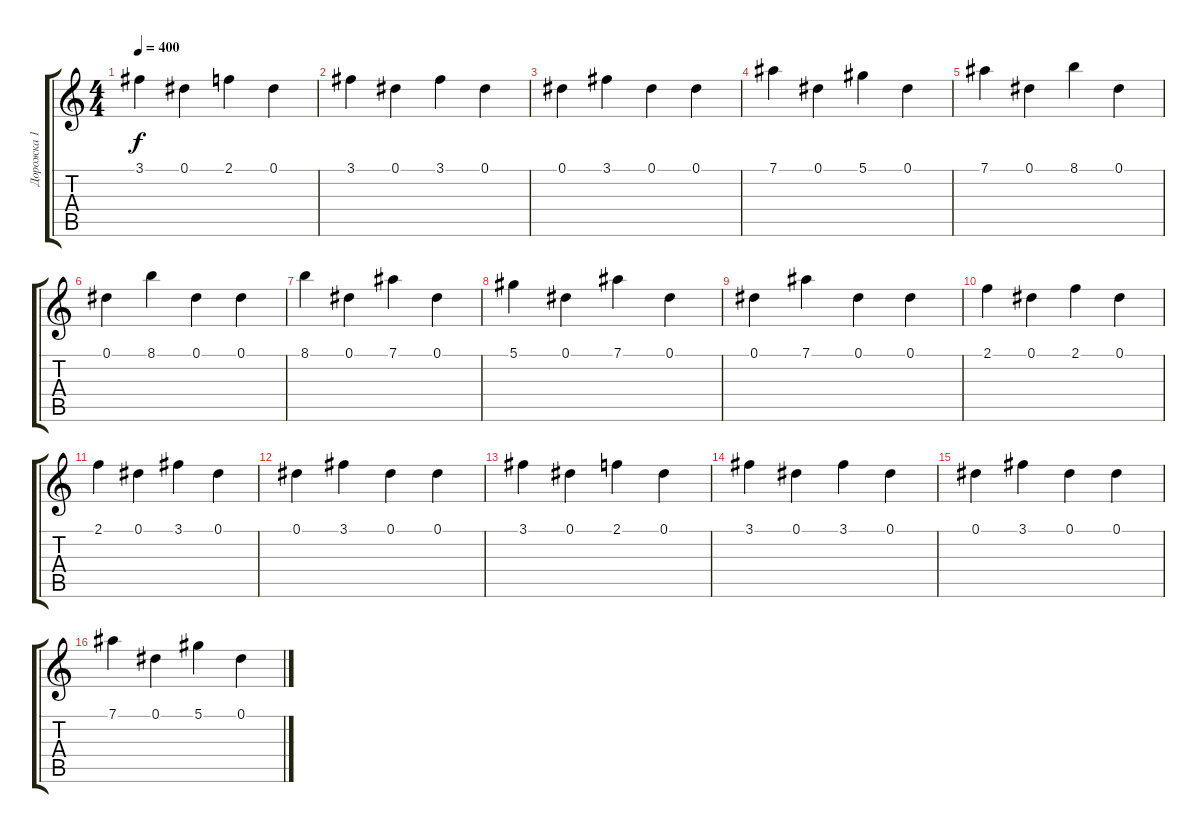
\track ("Дорожка 1" "Дорожка 1") {instrument overdrivenguitar}
\staff {score tabs}
\tuning (Eb4 Bb3 Gb3 Db3 Ab2 Eb2) {hide}
\ts (4 4)
\tempo 400
\clef g2
\ks c
3.1.4{dy f} 0.1.4 2.1.4 0.1.4 |
3.1.4 0.1.4 3.1.4 0.1.4 |
0.1.4 3.1.4 0.1.4 0.1.4 |
7.1.4 0.1.4 5.1.4 0.1.4 |
7.1.4 0.1.4 8.1.4 0.1.4 |
0.1.4 8.1.4 0.1.4 0.1.4 |
8.1.4 0.1.4 7.1.4 0.1.4 |
5.1.4 0.1.4 7.1.4 0.1.4 |
0.1.4 7.1.4 0.1.4 0.1.4 |
2.1.4 0.1.4 2.1.4 0.1.4 |
2.1.4 0.1.4 3.1.4 0.1.4 |
0.1.4 3.1.4 0.1.4 0.1.4 |
3.1.4 0.1.4 2.1.4 0.1.4 |
3.1.4 0.1.4 3.1.4 0.1.4 |
0.1.4 3.1.4 0.1.4 0.1.4 |
7.1.4 0.1.4 5.1.4 0.1.4
